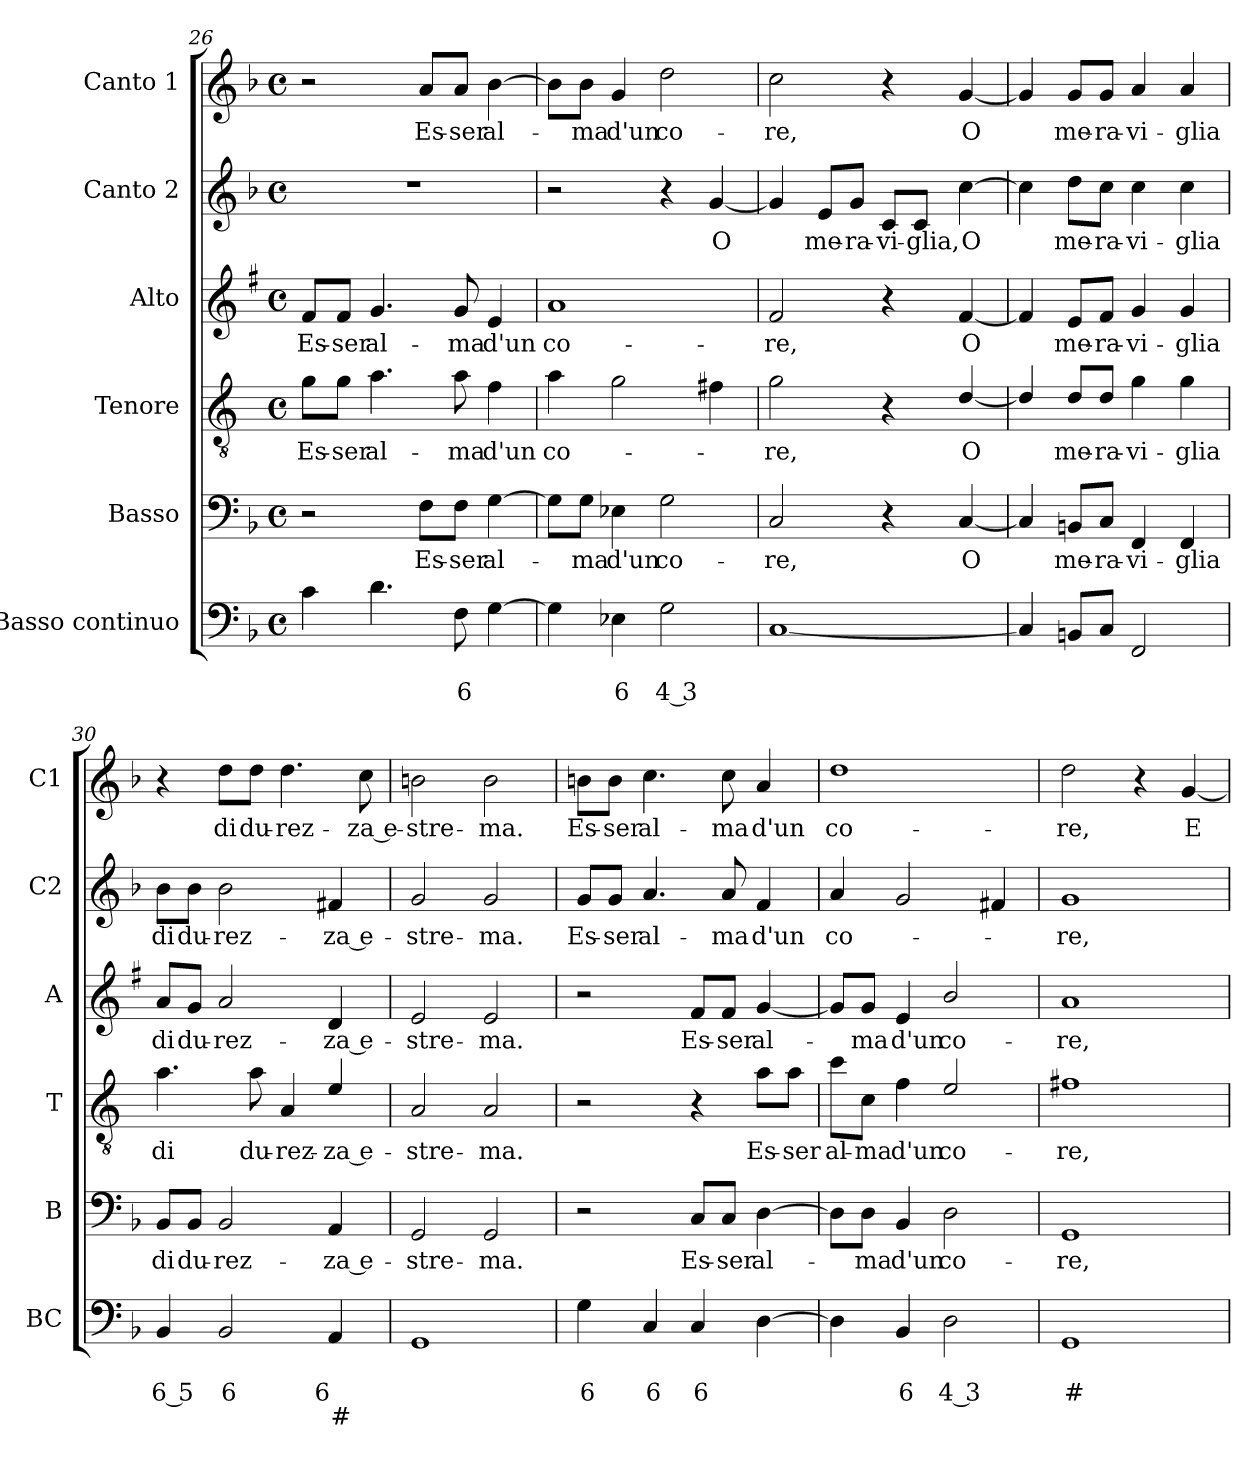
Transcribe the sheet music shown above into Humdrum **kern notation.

**kern	**text	**text	**text	**kern	**text	**kern	**text	**kern	**text	**kern	**text	**kern	**text
*part6	*part6	*part6	*part6	*part5	*part5	*part4	*part4	*part3	*part3	*part2	*part2	*part1	*part1
*staff6	*staff6	*staff6	*staff6	*staff5	*staff5	*staff4	*staff4	*staff3	*staff3	*staff2	*staff2	*staff1	*staff1
*I"Basso continuo	*	*	*	*I"Basso	*	*I"Tenore	*	*I"Alto	*	*I"Canto 2	*	*I"Canto 1	*
*I'BC	*	*	*	*I'B	*	*I'T	*	*I'A	*	*I'C2	*	*I'C1	*
*clefF4	*	*	*	*clefF4	*	*clefGv2	*	*clefG2	*	*clefG2	*	*clefG2	*
*	*	*	*	*	*	*ITrd4c7	*	*ITrd1c2	*	*	*	*	*
*k[b-]	*	*	*	*k[b-]	*	*k[b-]	*	*k[b-]	*	*k[b-]	*	*k[b-]	*
*F:	*	*	*	*F:	*	*F:	*	*F:	*	*F:	*	*F:	*
*M4/4	*	*	*	*M4/4	*	*M4/4	*	*M4/4	*	*M4/4	*	*M4/4	*
*met(c)	*	*	*	*met(c)	*	*met(c)	*	*met(c)	*	*met(c)	*	*met(c)	*
=26	=26	=26	=26	=26	=26	=26	=26	=26	=26	=26	=26	=26	=26
!	!	!	!	!	!	!	!LO:LY:b	!	!LO:LY:b	!	!	!	!
4c\	.	.	.	2r	.	8c\L	Es-	8e/L	Es-	1r	.	2r	.
!	!	!	!	!	!	!	!LO:LY:b	!	!LO:LY:b	!	!	!	!
.	.	.	.	.	.	8c\J	-ser	8e/J	-ser	.	.	.	.
!	!	!	!	!	!	!	!LO:LY:b	!	!LO:LY:b	!	!	!	!
4.d\	.	.	.	.	.	4.d\	al-	4.f/	al-	.	.	.	.
!	!	!	!	!	!LO:LY:b	!	!	!	!	!	!	!	!LO:LY:b
.	.	.	.	8F\L	Es-	.	.	.	.	.	.	8a/L	Es-
!	!	!LO:LY:b	!	!	!LO:LY:b	!	!LO:LY:b	!	!LO:LY:b	!	!	!	!LO:LY:b
8F\	.	6	.	8F\J	-ser	8d\	-ma	8f/	-ma	.	.	8a/J	-ser
!	!	!	!	!	!LO:LY:b	!	!LO:LY:b	!	!LO:LY:b	!	!	!	!LO:LY:b
[4G\	.	.	.	[4G\	al-	4B-\	d'un	4d/	d'un	.	.	[4b-\	al-
=27	=27	=27	=27	=27	=27	=27	=27	=27	=27	=27	=27	=27	=27
!	!	!	!	!	!	!	!LO:LY:b	!	!LO:LY:b	!	!	!	!
4G\]	.	.	.	8G\L]	.	4d\	co-	1g	co-	2r	.	8b-\L]	.
!	!	!	!	!	!LO:LY:b	!	!	!	!	!	!	!	!LO:LY:b
.	.	.	.	8G\J	-ma	.	.	.	.	.	.	8b-\J	-ma
!	!	!LO:LY:b	!	!	!LO:LY:b	!	!	!	!	!	!	!	!LO:LY:b
4E-X\	.	6	.	4E-X\	d'un	2c\	.	.	.	.	.	4g/	d'un
!	!	!LO:LY:b	!	!	!LO:LY:b	!	!	!	!	!	!	!	!LO:LY:b
2G\	.	4 3	.	2G\	co-	.	.	.	.	4r	.	2dd\	co-
!	!	!	!	!	!	!	!	!	!	!	!LO:LY:b	!	!
.	.	.	.	.	.	4Bn\	.	.	.	[4g/	O	.	.
!!LO:LB:g=z
=28	=28	=28	=28	=28	=28	=28	=28	=28	=28	=28	=28	=28	=28
!	!	!	!	!	!LO:LY:b	!	!LO:LY:b	!	!LO:LY:b	!	!	!	!LO:LY:b
[1C	.	.	.	2C/	-re,	2c\	-re,	2e/	-re,	4g/]	.	2cc\	-re,
!	!	!	!	!	!	!	!	!	!	!	!LO:LY:b	!	!
.	.	.	.	.	.	.	.	.	.	8e/L	me-	.	.
!	!	!	!	!	!	!	!	!	!	!	!LO:LY:b	!	!
.	.	.	.	.	.	.	.	.	.	8g/J	-ra-	.	.
!	!	!	!	!	!	!	!	!	!	!	!LO:LY:b	!	!
.	.	.	.	4r	.	4r	.	4r	.	8c/L	-vi-	4r	.
!	!	!	!	!	!	!	!	!	!	!	!LO:LY:b	!	!
.	.	.	.	.	.	.	.	.	.	8c/J	-glia,	.	.
!	!	!	!	!	!LO:LY:b	!	!LO:LY:b	!	!LO:LY:b	!	!LO:LY:b	!	!LO:LY:b
.	.	.	.	[4C/	O	[4G/	O	[4e/	O	[4cc\	O	[4g/	O
=29	=29	=29	=29	=29	=29	=29	=29	=29	=29	=29	=29	=29	=29
4C/]	.	.	.	4C/]	.	4G/]	.	4e/]	.	4cc\]	.	4g/]	.
!	!	!	!	!	!LO:LY:b	!	!LO:LY:b	!	!LO:LY:b	!	!LO:LY:b	!	!LO:LY:b
8BBn/L	.	.	.	8BBn/L	me-	8G/L	me-	8d/L	me-	8dd\L	me-	8g/L	me-
!	!	!	!	!	!LO:LY:b	!	!LO:LY:b	!	!LO:LY:b	!	!LO:LY:b	!	!LO:LY:b
8C/J	.	.	.	8C/J	-ra-	8G/J	-ra-	8e/J	-ra-	8cc\J	-ra-	8g/J	-ra-
!	!	!	!	!	!LO:LY:b	!	!LO:LY:b	!	!LO:LY:b	!	!LO:LY:b	!	!LO:LY:b
2FF/	.	.	.	4FF/	-vi-	4c\	-vi-	4f/	-vi-	4cc\	-vi-	4a/	-vi-
!	!	!	!	!	!LO:LY:b	!	!LO:LY:b	!	!LO:LY:b	!	!LO:LY:b	!	!LO:LY:b
.	.	.	.	4FF/	-glia	4c\	-glia	4f/	-glia	4cc\	-glia	4a/	-glia
=30	=30	=30	=30	=30	=30	=30	=30	=30	=30	=30	=30	=30	=30
!	!	!LO:LY:b	!	!	!LO:LY:b	!	!LO:LY:b	!	!LO:LY:b	!	!LO:LY:b	!	!
4BB-/	.	6 5	.	8BB-/L	di	4.d\	di	8g/L	di	8b-\L	di	4r	.
!	!	!	!	!	!LO:LY:b	!	!	!	!LO:LY:b	!	!LO:LY:b	!	!
.	.	.	.	8BB-/J	du-	.	.	8f/J	du-	8b-\J	du-	.	.
!	!	!LO:LY:b	!	!	!LO:LY:b	!	!	!	!LO:LY:b	!	!LO:LY:b	!	!LO:LY:b
2BB-/	.	6	.	2BB-/	-rez-	.	.	2g/	-rez-	2b-\	-rez-	8dd\L	di
!	!	!	!	!	!	!	!LO:LY:b	!	!	!	!	!	!LO:LY:b
.	.	.	.	.	.	8d\	du-	.	.	.	.	8dd\J	du-
!	!	!	!	!	!	!	!LO:LY:b	!	!	!	!	!	!LO:LY:b
.	.	.	.	.	.	4D/	-rez-	.	.	.	.	4.dd\	-rez-
!	!	!LO:LY:b	!LO:LY:b	!	!LO:LY:b	!	!LO:LY:b	!	!LO:LY:b	!	!LO:LY:b	!	!
4AA/	.	6	#	4AA/	-za e-	4A/	-za e-	4c/	-za e-	4f#X/	-za e-	.	.
!	!	!	!	!	!	!	!	!	!	!	!	!	!LO:LY:b
.	.	.	.	.	.	.	.	.	.	.	.	8cc\	-za e-
=31	=31	=31	=31	=31	=31	=31	=31	=31	=31	=31	=31	=31	=31
!	!	!	!	!	!LO:LY:b	!	!LO:LY:b	!	!LO:LY:b	!	!LO:LY:b	!	!LO:LY:b
1GG	.	.	.	2GG/	-stre-	2D/	-stre-	2d/	-stre-	2g/	-stre-	2bn\	-stre-
!	!	!	!	!	!LO:LY:b	!	!LO:LY:b	!	!LO:LY:b	!	!LO:LY:b	!	!LO:LY:b
.	.	.	.	2GG/	-ma.	2D/	-ma.	2d/	-ma.	2g/	-ma.	2b\	-ma.
=32	=32	=32	=32	=32	=32	=32	=32	=32	=32	=32	=32	=32	=32
!	!	!LO:LY:b	!	!	!	!	!	!	!	!	!LO:LY:b	!	!LO:LY:b
4G\	.	6	.	2r	.	2r	.	2r	.	8g/L	Es-	8bn\L	Es-
!	!	!	!	!	!	!	!	!	!	!	!LO:LY:b	!	!LO:LY:b
.	.	.	.	.	.	.	.	.	.	8g/J	-ser	8b\J	-ser
!	!	!LO:LY:b	!	!	!	!	!	!	!	!	!LO:LY:b	!	!LO:LY:b
4C/	.	6	.	.	.	.	.	.	.	4.a/	al-	4.cc\	al-
!	!	!LO:LY:b	!	!	!LO:LY:b	!	!	!	!LO:LY:b	!	!	!	!
4C/	.	6	.	8C/L	Es-	4r	.	8e/L	Es-	.	.	.	.
!	!	!	!	!	!LO:LY:b	!	!	!	!LO:LY:b	!	!LO:LY:b	!	!LO:LY:b
.	.	.	.	8C/J	-ser	.	.	8e/J	-ser	8a/	-ma	8cc\	-ma
!	!	!	!	!	!LO:LY:b	!	!LO:LY:b	!	!LO:LY:b	!	!LO:LY:b	!	!LO:LY:b
[4D\	.	.	.	[4D\	al-	8d\L	Es-	[4f/	al-	4f/	d'un	4a/	d'un
!	!	!	!	!	!	!	!LO:LY:b	!	!	!	!	!	!
.	.	.	.	.	.	8d\J	-ser	.	.	.	.	.	.
=33	=33	=33	=33	=33	=33	=33	=33	=33	=33	=33	=33	=33	=33
!	!	!	!	!	!	!	!LO:LY:b	!	!	!	!LO:LY:b	!	!LO:LY:b
4D\]	.	.	.	8D\L]	.	8f\L	al-	8f/L]	.	4a/	co-	1dd	co-
!	!	!	!	!	!LO:LY:b	!	!LO:LY:b	!	!LO:LY:b	!	!	!	!
.	.	.	.	8D\J	-ma	8F\J	-ma	8f/J	-ma	.	.	.	.
!	!	!LO:LY:b	!	!	!LO:LY:b	!	!LO:LY:b	!	!LO:LY:b	!	!	!	!
4BB-/	.	6	.	4BB-/	d'un	4B-\	d'un	4d/	d'un	2g/	.	.	.
!	!	!LO:LY:b	!	!	!LO:LY:b	!	!LO:LY:b	!	!LO:LY:b	!	!	!	!
2D\	.	4 3	.	2D\	co-	2A/	co-	2a/	co-	.	.	.	.
.	.	.	.	.	.	.	.	.	.	4f#X/	.	.	.
!!LO:PB:g=z
=34	=34	=34	=34	=34	=34	=34	=34	=34	=34	=34	=34	=34	=34
!	!	!LO:LY:b	!	!	!LO:LY:b	!	!LO:LY:b	!	!LO:LY:b	!	!LO:LY:b	!	!LO:LY:b
1GG	.	#	.	1GG	-re,	1Bn	-re,	1g	-re,	1g	-re,	2dd\	-re,
.	.	.	.	.	.	.	.	.	.	.	.	4r	.
!	!	!	!	!	!	!	!	!	!	!	!	!	!LO:LY:b
.	.	.	.	.	.	.	.	.	.	.	.	[4g/	E
=	=	=	=	=	=	=	=	=	=	=	=	=	=
*-	*-	*-	*-	*-	*-	*-	*-	*-	*-	*-	*-	*-	*-
